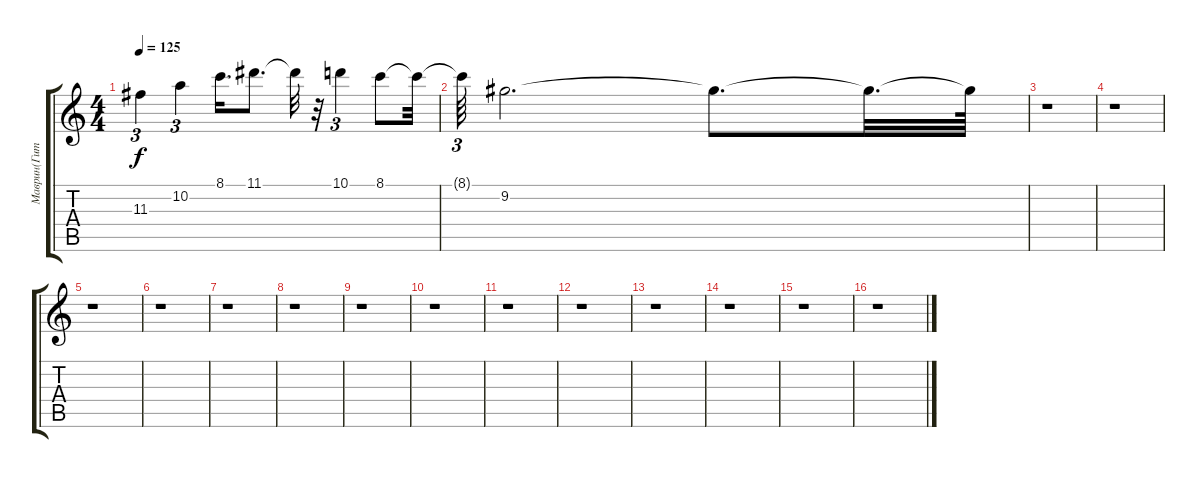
\track ("Маврин(Гитара-3)" "Маврин(Гит") {instrument distortionguitar}
\staff {score tabs}
\tuning (E4 B3 G3 D3 A2 E2) {hide}
\ts (4 4)
\tempo 125
\clef g2
\ks c
11.3.4{tu (3 2) dy f} 10.2.4{tu (3 2)} 8.1.16{d} 11.1.8{d} 11.1{t}.32 r.32 10.1.4{tu (3 2)} 8.1.8 8.1{t}.32 |
8.1{t}.64{tu (3 2)} 9.2.2{d} 9.2{t}.8{d} 9.2{t}.32{d} 9.2{t}.64 |
r.1 |
r.1 |
r.1 |
r.1 |
r.1 |
r.1 |
r.1 |
r.1 |
r.1 |
r.1 |
r.1 |
r.1 |
r.1 |
r.1
